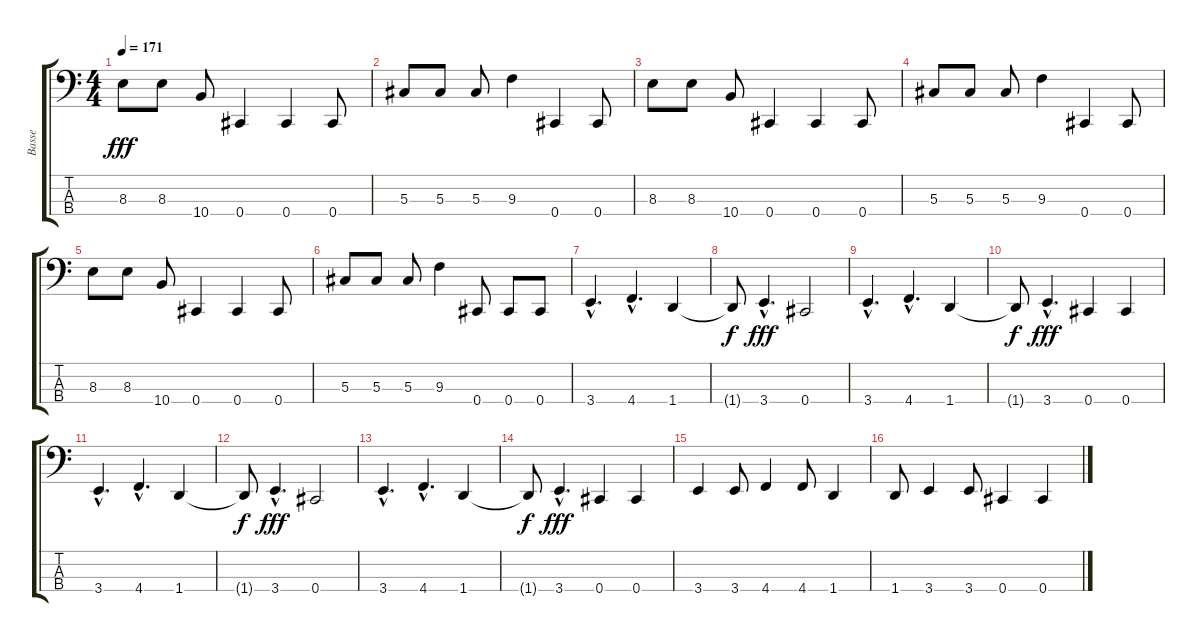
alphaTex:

\track ("Basse" "Basse") {instrument slapbass2}
\staff {score tabs}
\tuning (Gb2 Db2 Ab1 Db1) {hide}
\ts (4 4)
\tempo 171
\clef f4
\ks c
8.3.8{dy fff} 8.3.8 10.4.8 0.4.4 0.4.4 0.4.8 |
5.3.8 5.3.8 5.3.8 9.3.4 0.4.4 0.4.8 |
8.3.8 8.3.8 10.4.8 0.4.4 0.4.4 0.4.8 |
5.3.8 5.3.8 5.3.8 9.3.4 0.4.4 0.4.8 |
8.3.8 8.3.8 10.4.8 0.4.4 0.4.4 0.4.8 |
5.3.8 5.3.8 5.3.8 9.3.4 0.4.8 0.4.8{volume 16 instrument slapbass2} 0.4.8 |
3.4{hac}.4{d} 4.4{hac}.4{d} 1.4.4 |
1.4{t}.8{dy f} 3.4{hac}.4{d dy fff} 0.4.2 |
3.4{hac}.4{d} 4.4{hac}.4{d} 1.4.4 |
1.4{t}.8{dy f} 3.4{hac}.4{d dy fff} 0.4.4 0.4.4 |
3.4{hac}.4{d} 4.4{hac}.4{d} 1.4.4 |
1.4{t}.8{dy f} 3.4{hac}.4{d dy fff} 0.4.2 |
3.4{hac}.4{d} 4.4{hac}.4{d} 1.4.4 |
1.4{t}.8{dy f} 3.4{hac}.4{d dy fff} 0.4.4 0.4.4 |
3.4.4 3.4.8 4.4.4 4.4.8 1.4.4 |
1.4.8 3.4.4 3.4.8 0.4.4 0.4.4
